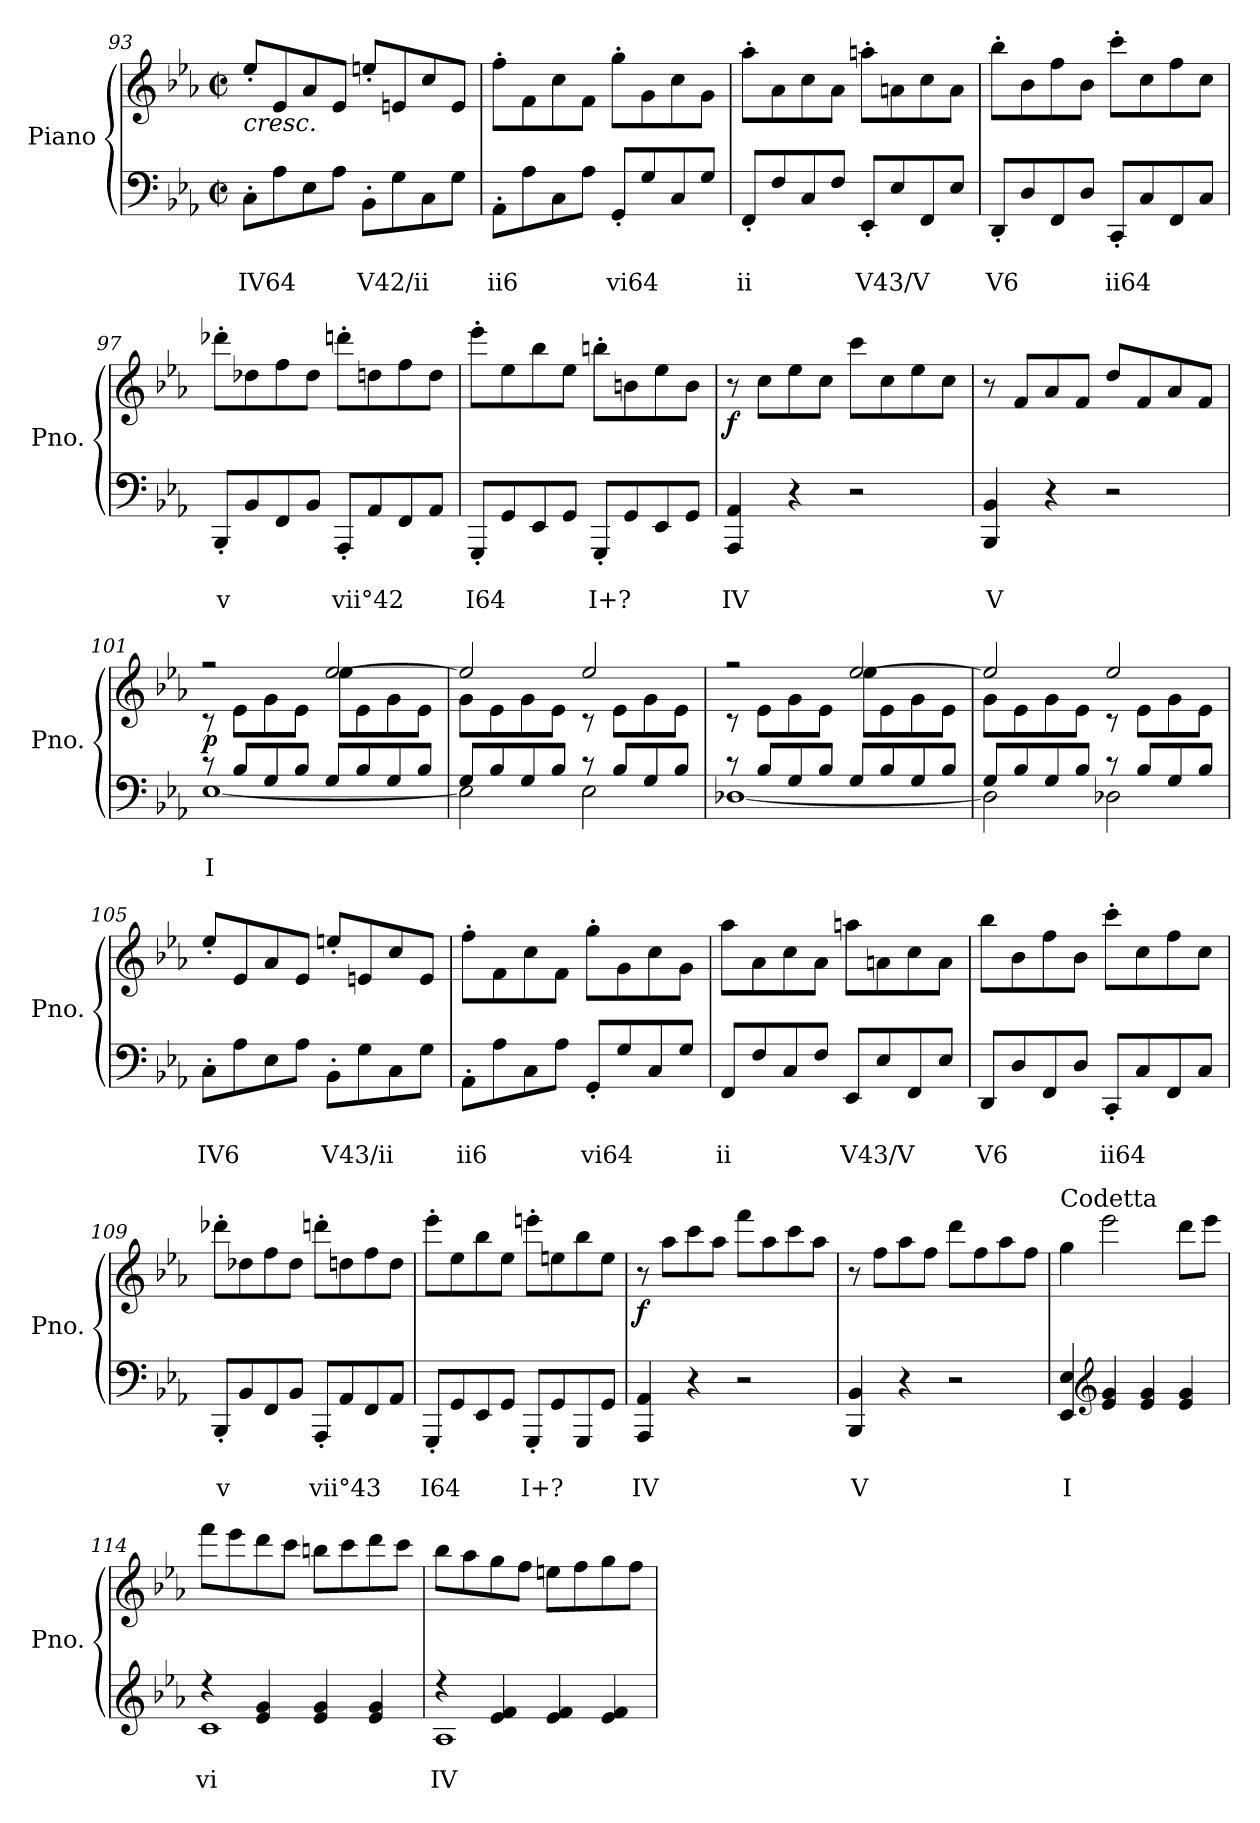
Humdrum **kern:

**kern	**text	**text	**kern	**dynam
*part1	*part1	*part1	*part1	*part1
*staff2	*staff2	*staff2	*staff1	*staff1/2
*I"Piano	*	*	*	*
*I'Pno.	*	*	*	*
*clefF4	*	*	*clefG2	*
*k[b-e-a-]	*	*	*k[b-e-a-]	*
*M2/2	*	*	*M2/2	*
*met(c|)	*	*	*met(c|)	*
=93	=93	=93	=93	=93
!	!	!	!LO:TX:b:i:t=cresc.	!
!	!	!LO:LY:b	!	!
8C'\L	.	IV64	8ee-'/L	.
8A-\	.	.	8e-/	.
8E-\	.	.	8a-/	.
8A-\J	.	.	8e-/J	.
!	!	!LO:LY:b	!	!
8BB-'\L	.	V42/ii	8een'/L	.
8G\	.	.	8en/	.
8C\	.	.	8cc/	.
8G\J	.	.	8e/J	.
=94	=94	=94	=94	=94
!	!	!LO:LY:b	!	!
8AA-'\L	.	ii6	8ff'\L	.
8A-\	.	.	8f\	.
8C\	.	.	8cc\	.
8A-\J	.	.	8f\J	.
!	!	!LO:LY:b	!	!
8GG'/L	.	vi64	8gg'\L	.
8G/	.	.	8g\	.
8C/	.	.	8cc\	.
8G/J	.	.	8g\J	.
=95	=95	=95	=95	=95
!	!	!LO:LY:b	!	!
8FF'/L	.	ii	8aa-'\L	.
8F/	.	.	8a-\	.
8C/	.	.	8cc\	.
8F/J	.	.	8a-\J	.
!	!	!LO:LY:b	!	!
8EE-'/L	.	V43/V	8aan'\L	.
8E-/	.	.	8an\	.
8FF/	.	.	8cc\	.
8E-/J	.	.	8a\J	.
!!LO:PB:g=z
=96	=96	=96	=96	=96
!	!	!LO:LY:b	!	!
8DD'/L	.	V6	8bb-'\L	.
8D/	.	.	8b-\	.
8FF/	.	.	8ff\	.
8D/J	.	.	8b-\J	.
!	!	!LO:LY:b	!	!
8CC'/L	.	ii64	8ccc'\L	.
8C/	.	.	8cc\	.
8FF/	.	.	8ff\	.
8C/J	.	.	8cc\J	.
=97	=97	=97	=97	=97
!	!	!LO:LY:b	!	!
8BBB-'/L	.	v	8ddd-X'\L	.
8BB-/	.	.	8dd-X\	.
8FF/	.	.	8ff\	.
8BB-/J	.	.	8dd-\J	.
!	!	!LO:LY:b	!	!
8AAA-'/L	.	vii°42	8dddn'\L	.
8AA-/	.	.	8ddn\	.
8FF/	.	.	8ff\	.
8AA-/J	.	.	8dd\J	.
=98	=98	=98	=98	=98
!	!	!LO:LY:b	!	!
8GGG'/L	.	I64	8eee-'\L	.
8GG/	.	.	8ee-\	.
8EE-/	.	.	8bb-\	.
8GG/J	.	.	8ee-\J	.
!	!	!LO:LY:b	!	!
8GGG'/L	.	I+?	8bbn'\L	.
8GG/	.	.	8bn\	.
8EE-/	.	.	8ee-\	.
8GG/J	.	.	8b\J	.
=99	=99	=99	=99	=99
!	!	!LO:LY:b	!	!LO:DY:b
4AAA-/ 4AA-/	.	IV	8r	f
.	.	.	8cc\L	.
4r	.	.	8ee-\	.
.	.	.	8cc\J	.
2r	.	.	8ccc\L	.
.	.	.	8cc\	.
.	.	.	8ee-\	.
.	.	.	8cc\J	.
=100	=100	=100	=100	=100
!	!	!LO:LY:b	!	!
4BBB-/ 4BB-/	.	V	8r	.
.	.	.	8f/L	.
4r	.	.	8a-/	.
.	.	.	8f/J	.
2r	.	.	8dd/L	.
.	.	.	8f/	.
.	.	.	8a-/	.
.	.	.	8f/J	.
=101	=101	=101	=101	=101
*^	*	*	*	*
!	!	!	!LO:LY:b	!	!LO:DY:b
*	*	*	*	*^	*
8r	[1E-	.	I	2r	8r	p
8B-/L	.	.	.	.	8e-\L	.
8G/	.	.	.	.	8g\	.
8B-/J	.	.	.	.	8e-\J	.
8G/L	.	.	.	[2ee-/	8ee-\L	.
8B-/	.	.	.	.	8e-\	.
8G/	.	.	.	.	8g\	.
8B-/J	.	.	.	.	8e-\J	.
=102	=102	=102	=102	=102	=102	=102
8G/L	2E-\]	.	.	2ee-/]	8g\L	.
8B-/	.	.	.	.	8e-\	.
8G/	.	.	.	.	8g\	.
8B-/J	.	.	.	.	8e-\J	.
8r	2E-\	.	.	2ee-/	8r	.
8B-/L	.	.	.	.	8e-\L	.
8G/	.	.	.	.	8g\	.
8B-/J	.	.	.	.	8e-\J	.
!!LO:LB:g=z	!!
=103	=103	=103	=103	=103	=103	=103
8r	[1D-X	.	.	2r	8r	.
8B-/L	.	.	.	.	8e-\L	.
8G/	.	.	.	.	8g\	.
8B-/J	.	.	.	.	8e-\J	.
8G/L	.	.	.	[2ee-/	8ee-\L	.
8B-/	.	.	.	.	8e-\	.
8G/	.	.	.	.	8g\	.
8B-/J	.	.	.	.	8e-\J	.
=104	=104	=104	=104	=104	=104	=104
8G/L	2D-\]	.	.	2ee-/]	8g\L	.
8B-/	.	.	.	.	8e-\	.
8G/	.	.	.	.	8g\	.
8B-/J	.	.	.	.	8e-\J	.
8r	2D-X\	.	.	2ee-/	8r	.
8B-/L	.	.	.	.	8e-\L	.
8G/	.	.	.	.	8g\	.
8B-/J	.	.	.	.	8e-\J	.
*v	*v	*	*	*	*	*
=105	=105	=105	=105	=105	=105
!	!	!	!LO:TX:b:i:t=cresc.	!	!
!	!	!LO:LY:b	!	!	!
*	*	*	*v	*v	*
8C'\L	.	IV6	8ee-'/L	.
8A-\	.	.	8e-/	.
8E-\	.	.	8a-/	.
8A-\J	.	.	8e-/J	.
!	!	!LO:LY:b	!	!
8BB-'\L	.	V43/ii	8een'/L	.
8G\	.	.	8en/	.
8C\	.	.	8cc/	.
8G\J	.	.	8e/J	.
=106	=106	=106	=106	=106
!	!	!LO:LY:b	!	!
8AA-'\L	.	ii6	8ff'\L	.
8A-\	.	.	8f\	.
8C\	.	.	8cc\	.
8A-\J	.	.	8f\J	.
!	!	!LO:LY:b	!	!
8GG'/L	.	vi64	8gg'\L	.
8G/	.	.	8g\	.
8C/	.	.	8cc\	.
8G/J	.	.	8g\J	.
=107	=107	=107	=107	=107
!	!	!LO:LY:b	!	!
8FF/L	.	ii	8aa-\L	.
8F/	.	.	8a-\	.
8C/	.	.	8cc\	.
8F/J	.	.	8a-\J	.
!	!	!LO:LY:b	!	!
8EE-/L	.	V43/V	8aan\L	.
8E-/	.	.	8an\	.
8FF/	.	.	8cc\	.
8E-/J	.	.	8a\J	.
=108	=108	=108	=108	=108
!	!	!LO:LY:b	!	!
8DD/L	.	V6	8bb-\L	.
8D/	.	.	8b-\	.
8FF/	.	.	8ff\	.
8D/J	.	.	8b-\J	.
!	!	!LO:LY:b	!	!
8CC'/L	.	ii64	8ccc'\L	.
8C/	.	.	8cc\	.
8FF/	.	.	8ff\	.
8C/J	.	.	8cc\J	.
=109	=109	=109	=109	=109
!	!	!LO:LY:b	!	!
8BBB-'/L	.	v	8ddd-X'\L	.
8BB-/	.	.	8dd-X\	.
8FF/	.	.	8ff\	.
8BB-/J	.	.	8dd-\J	.
!	!	!LO:LY:b	!	!
8AAA-'/L	.	vii°43	8dddn'\L	.
8AA-/	.	.	8ddn\	.
8FF/	.	.	8ff\	.
8AA-/J	.	.	8dd\J	.
!!LO:LB:g=z
=110	=110	=110	=110	=110
!	!	!LO:LY:b	!	!
8GGG'/L	.	I64	8eee-'\L	.
8GG/	.	.	8ee-\	.
8EE-/	.	.	8bb-\	.
8GG/J	.	.	8ee-\J	.
!	!	!LO:LY:b	!	!
8GGG'/L	.	I+?	8eeen'\L	.
8GG/	.	.	8een\	.
8GGG/	.	.	8bb-\	.
8GG/J	.	.	8ee\J	.
=111	=111	=111	=111	=111
!	!	!LO:LY:b	!	!LO:DY:b
4AAA-/ 4AA-/	.	IV	8r	f
.	.	.	8aa-\L	.
4r	.	.	8ccc\	.
.	.	.	8aa-\J	.
2r	.	.	8fff\L	.
.	.	.	8aa-\	.
.	.	.	8ccc\	.
.	.	.	8aa-\J	.
=112	=112	=112	=112	=112
!	!	!LO:LY:b	!	!
4BBB-/ 4BB-/	.	V	8r	.
.	.	.	8ff\L	.
4r	.	.	8aa-\	.
.	.	.	8ff\J	.
2r	.	.	8ddd\L	.
.	.	.	8ff\	.
.	.	.	8aa-\	.
.	.	.	8ff\J	.
=113	=113	=113	=113	=113
!	!	!	!LO:TX:a:t=Codetta	!
!	!	!LO:LY:b	!	!
4EE-/ 4E-/	.	I	4gg\	.
*clefG2	*	*	*	*
4e-/ 4g/	.	.	2eee-\	.
4e-/ 4g/	.	.	.	.
4e-/ 4g/	.	.	8ddd\L	.
.	.	.	8eee-\J	.
=114	=114	=114	=114	=114
*^	*	*	*	*
!	!	!	!LO:LY:b	!	!
4r	1c	.	vi	8fff\L	.
.	.	.	.	8eee-\	.
4e-/ 4g/	.	.	.	8ddd\	.
.	.	.	.	8ccc\J	.
4e-/ 4g/	.	.	.	8bbn\L	.
.	.	.	.	8ccc\	.
4e-/ 4g/	.	.	.	8ddd\	.
.	.	.	.	8ccc\J	.
=115	=115	=115	=115	=115	=115
!	!	!	!LO:LY:b	!	!
4r	1A-	.	IV	8bb-\L	.
.	.	.	.	8aa-\	.
4e-/ 4f/	.	.	.	8gg\	.
.	.	.	.	8ff\J	.
4e-/ 4f/	.	.	.	8een\L	.
.	.	.	.	8ff\	.
4e-/ 4f/	.	.	.	8gg\	.
.	.	.	.	8ff\J	.
*v	*v	*	*	*	*
=	=	=	=	=
*-	*-	*-	*-	*-
